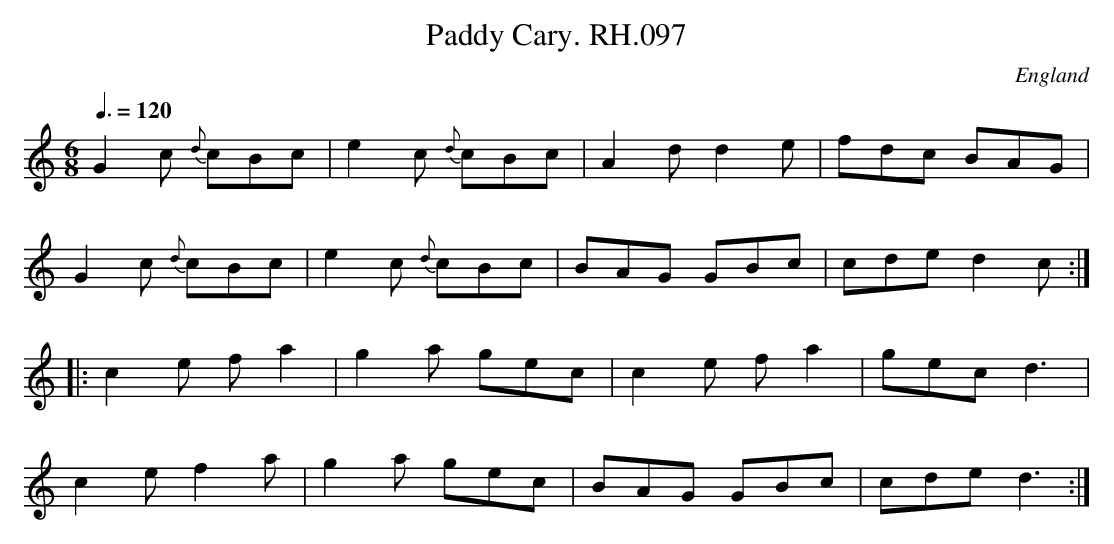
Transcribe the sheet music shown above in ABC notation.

X:1
T:Paddy Cary. RH.097
L:1/8
M:6/8
O:England
Q:3/8=120
K:C
G2c {d}cBc|e2c {d}cBc|A2dd2e|fdc BAG|!
G2c {d}cBc|e2c {d}cBc|BAG GBc|cde d2c:|!
|:c2e fa2|g2a gec|c2e fa2|gec d3|!
c2e f2a|g2a gec|BAG GBc|cde d3:|
